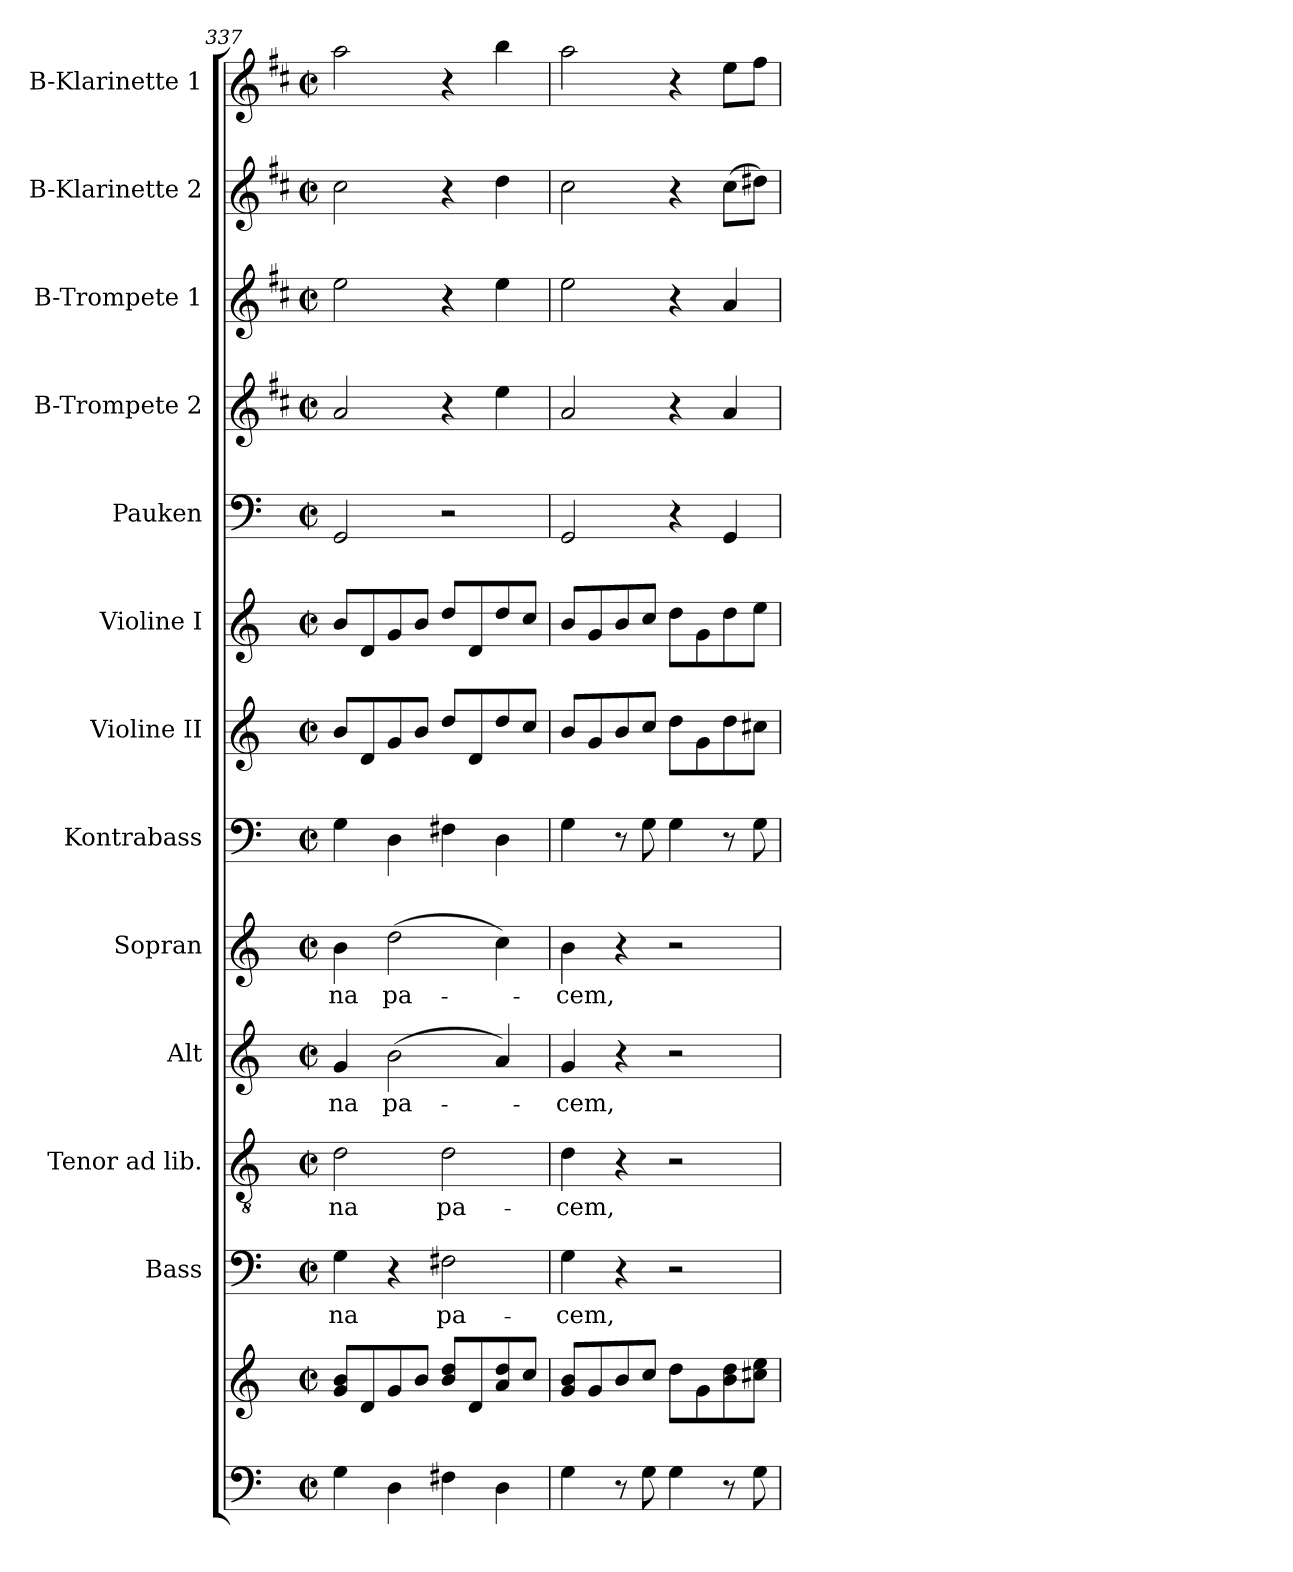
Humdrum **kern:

**kern	**kern	**kern	**text	**kern	**text	**kern	**text	**kern	**text	**kern	**kern	**kern	**kern	**kern	**kern	**kern	**kern
*part13	*part13	*part12	*part12	*part11	*part11	*part10	*part10	*part9	*part9	*part8	*part7	*part6	*part5	*part4	*part3	*part2	*part1
*staff14	*staff13	*staff12	*staff12	*staff11	*staff11	*staff10	*staff10	*staff9	*staff9	*staff8	*staff7	*staff6	*staff5	*staff4	*staff3	*staff2	*staff1
*	*	*I"Bass	*	*I"Tenor ad lib.	*	*I"Alt	*	*I"Sopran	*	*I"Kontrabass	*I"Violine II	*I"Violine I	*I"Pauken	*I"B-Trompete 2	*I"B-Trompete 1	*I"B-Klarinette 2	*I"B-Klarinette 1
*	*	*I'B.	*	*I'T.	*	*I'A.	*	*I'S.	*	*I'Kb.	*I'Vl. II	*I'Vl. I	*I'Pk.	*I'Trp. 2	*I'Trp. 1	*I'B Kl. 2	*I'B Kl. 1
*clefF4	*clefG2	*clefF4	*	*clefGv2	*	*clefG2	*	*clefG2	*	*clefF4	*clefG2	*clefG2	*clefF4	*clefG2	*clefG2	*clefG2	*clefG2
*	*	*	*	*	*	*	*	*	*	*ITrd7c12	*	*	*	*ITrd1c2	*ITrd1c2	*ITrd1c2	*ITrd1c2
*k[]	*k[]	*k[]	*	*k[]	*	*k[]	*	*k[]	*	*k[]	*k[]	*k[]	*k[]	*k[]	*k[]	*k[]	*k[]
*C:	*C:	*C:	*	*C:	*	*C:	*	*C:	*	*C:	*C:	*C:	*C:	*C:	*C:	*C:	*C:
*M2/2	*M2/2	*M2/2	*	*M2/2	*	*M2/2	*	*M2/2	*	*M2/2	*M2/2	*M2/2	*M2/2	*M2/2	*M2/2	*M2/2	*M2/2
*met(c|)	*met(c|)	*met(c|)	*	*met(c|)	*	*met(c|)	*	*met(c|)	*	*met(c|)	*met(c|)	*met(c|)	*met(c|)	*met(c|)	*met(c|)	*met(c|)	*met(c|)
=337	=337	=337	=337	=337	=337	=337	=337	=337	=337	=337	=337	=337	=337	=337	=337	=337	=337
!	!	!	!LO:LY:b	!	!LO:LY:b	!	!LO:LY:b	!	!LO:LY:b	!	!	!	!	!	!	!	!
4G\	8g/ 8b/L	4G\	-na	2d\	-na	4g/	-na	4b\	-na	4GG\	8b/L	8b/L	2GG/	2g/	2dd\	2b\	2gg\
.	8d/	.	.	.	.	.	.	.	.	.	8d/	8d/	.	.	.	.	.
!	!	!	!	!	!	!	!LO:LY:b	!	!LO:LY:b	!	!	!	!	!	!	!	!
4D\	8g/	4r	.	.	.	(>2b\	pa-	(>2dd\	pa-	4DD\	8g/	8g/	.	.	.	.	.
.	8b/J	.	.	.	.	.	.	.	.	.	8b/J	8b/J	.	.	.	.	.
!	!	!	!LO:LY:b	!	!LO:LY:b	!	!	!	!	!	!	!	!	!	!	!	!
4F#X\	8b/ 8dd/L	2F#X\	pa-	2d\	pa-	.	.	.	.	4FF#X\	8dd/L	8dd/L	2r	4r	4r	4r	4r
.	8d/	.	.	.	.	.	.	.	.	.	8d/	8d/	.	.	.	.	.
4D\	8a/ 8dd/	.	.	.	.	4a/)	.	4cc\)	.	4DD\	8dd/	8dd/	.	4dd\	4dd\	4cc\	4aa\
.	8cc/J	.	.	.	.	.	.	.	.	.	8cc/J	8cc/J	.	.	.	.	.
=338	=338	=338	=338	=338	=338	=338	=338	=338	=338	=338	=338	=338	=338	=338	=338	=338	=338
!	!	!	!LO:LY:b	!	!LO:LY:b	!	!LO:LY:b	!	!LO:LY:b	!	!	!	!	!	!	!	!
4G\	8g/ 8b/L	4G\	-cem,	4d\	-cem,	4g/	-cem,	4b\	-cem,	4GG\	8b/L	8b/L	2GG/	2g/	2dd\	2b\	2gg\
.	8g/	.	.	.	.	.	.	.	.	.	8g/	8g/	.	.	.	.	.
8r	8b/	4r	.	4r	.	4r	.	4r	.	8r	8b/	8b/	.	.	.	.	.
8G\	8cc/J	.	.	.	.	.	.	.	.	8GG\	8cc/J	8cc/J	.	.	.	.	.
4G\	8dd\L	2r	.	2r	.	2r	.	2r	.	4GG\	8dd\L	8dd\L	4r	4r	4r	4r	4r
.	8g\	.	.	.	.	.	.	.	.	.	8g\	8g\	.	.	.	.	.
8r	8b\ 8dd\	.	.	.	.	.	.	.	.	8r	8dd\	8dd\	4GG/	4g/	4g/	(>8b\L	8dd\L
8G\	8cc#X\ 8ee\J	.	.	.	.	.	.	.	.	8GG\	8cc#X\J	8ee\J	.	.	.	8cc#X\J)	8ee\J
=	=	=	=	=	=	=	=	=	=	=	=	=	=	=	=	=	=
*-	*-	*-	*-	*-	*-	*-	*-	*-	*-	*-	*-	*-	*-	*-	*-	*-	*-
